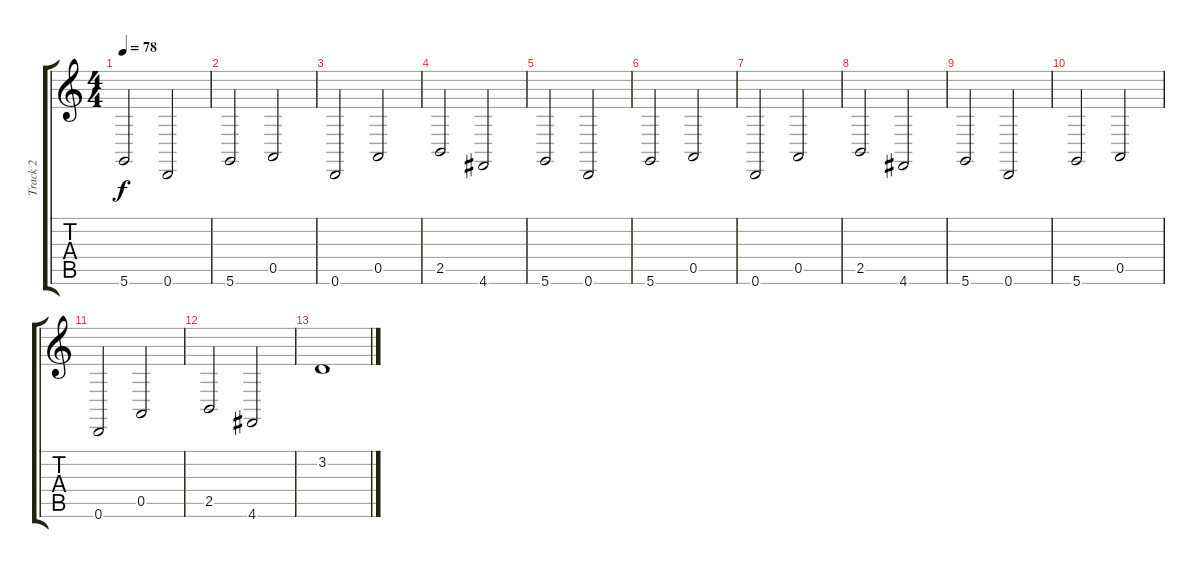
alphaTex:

\track ("Track 2" "Track 2") {instrument cello}
\staff {score tabs}
\tuning (E4 B3 G3 D3 A2 D2) {hide}
\ts (4 4)
\tempo 78
\clef g2
\ks c
5.6.2{dy f} 0.6.2 |
5.6.2 0.5.2 |
0.6.2 0.5.2 |
2.5.2 4.6.2 |
5.6.2 0.6.2 |
5.6.2 0.5.2 |
0.6.2 0.5.2 |
2.5.2 4.6.2 |
5.6.2 0.6.2 |
5.6.2 0.5.2 |
0.6.2 0.5.2 |
2.5.2 4.6.2 |
3.2.1
